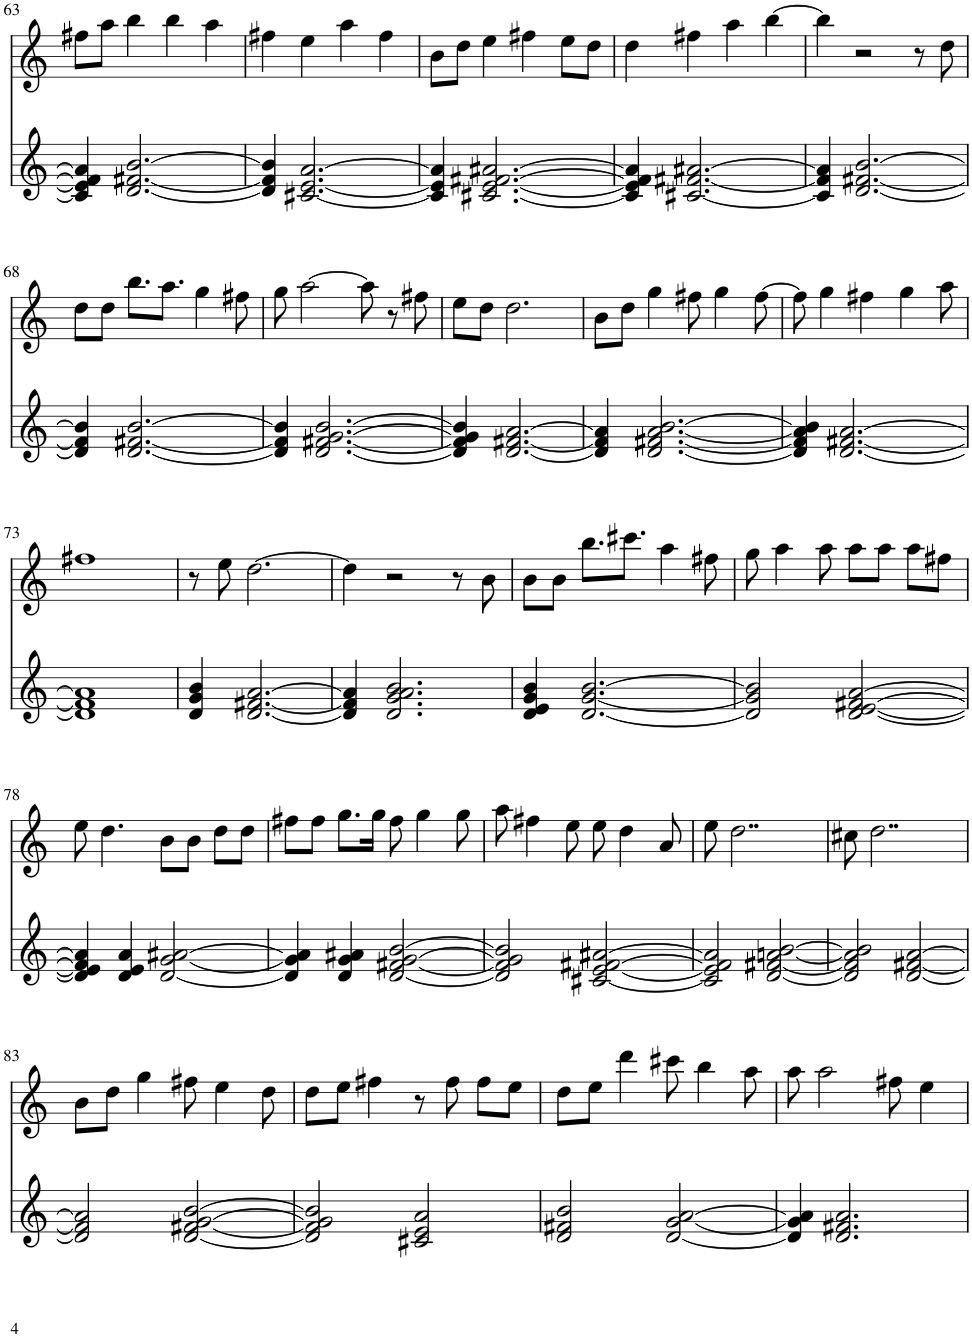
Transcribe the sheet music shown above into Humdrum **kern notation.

**kern	**kern
*part2	*part1
*staff2	*staff1
*I"Piano	*I"Piano
*I'Pno	*I'Pno
!!LO:PB:g=z
*clefG2	*clefG2
*k[]	*k[]
*M4/4	*M4/4
=63	=63
4c#/] 4e/] 4f#/] 4a#/]	8ff#X\L
.	8aa\J
[2.d/ [2.f#X/ [2.b/	4bb\
.	4bb\
.	4aa\
=64	=64
4d/] 4f#/] 4b/]	4ff#X\
[2.c#X/ [2.e/ [2.a/	4ee\
.	4aa\
.	4ff#\
=65	=65
4c#/] 4e/] 4a/]	8b\L
.	8dd\J
[2.c#X/ [2.e/ [2.f#X/ [2.a#X/	4ee\
.	4ff#X\
.	8ee\L
.	8dd\J
=66	=66
4c#/] 4e/] 4f#/] 4a#/]	4dd\
[2.c#X/ [2.f#X/ [2.a#X/	4ff#X\
.	4aa\
.	[4bb\
=67	=67
4c#/] 4f#/] 4a#/]	4bb\]
[2.d/ [2.f#X/ [2.b/	2r
.	8r
.	8dd\
!!LO:LB:g=z
=68	=68
4d/] 4f#/] 4b/]	8dd\L
.	8dd\J
[2.d/ [2.f#X/ [2.b/	8.bb\L
.	8.aa\J
.	4gg\
.	8ff#X\
=69	=69
4d/] 4f#/] 4b/]	8gg\
.	[2aa\
[2.d/ [2.f#X/ [2.g/ [2.b/	.
.	8aa\]
.	8r
.	8ff#X\
=70	=70
4d/] 4f#/] 4g/] 4b/]	8ee\L
.	8dd\J
[2.d/ [2.f#X/ [2.a/	2.dd\
=71	=71
4d/] 4f#/] 4a/]	8b\L
.	8dd\J
[2.d/ [2.f#X/ [2.a/ [2.b/	4gg\
.	8ff#X\
.	4gg\
.	[8ff#\
=72	=72
4d/] 4f#/] 4a/] 4b/]	8ff#\]
.	4gg\
[2.d/ [2.f#X/ [2.a/	.
.	4ff#X\
.	4gg\
.	8aa\
!!LO:LB:g=z
=73	=73
1d] 1f#] 1a]	1ff#X
=74	=74
4d/ 4g/ 4b/	8r
.	8ee\
[2.d/ [2.f#X/ [2.a/	[2.dd\
=75	=75
4d/] 4f#/] 4a/]	4dd\]
2.d/ 2.g/ 2.a/ 2.b/	2r
.	8r
.	8b\
=76	=76
4d/ 4e/ 4g/ 4b/	8b\L
.	8b\J
[2.d/ [2.g/ [2.b/	8.bb\L
.	8.ccc#X\J
.	4aa\
.	8ff#X\
=77	=77
2d/] 2g/] 2b/]	8gg\
.	4aa\
.	8aa\
[2d/ [2e/ [2f#X/ [2a/	8aa\L
.	8aa\J
.	8aa\L
.	8ff#X\J
!!LO:LB:g=z
=78	=78
4d/] 4e/] 4f#/] 4a/]	8ee\
.	4.dd\
4d/ 4e/ 4a/	.
[2d/ [2g/ [2a#X/	8b\L
.	8b\J
.	8dd\L
.	8dd\J
=79	=79
4d/] 4g/] 4a#/]	8ff#X\L
.	8ff#\J
4d/ 4g/ 4a#X/	8.gg\L
.	16gg\Jk
[2d/ [2f#X/ [2g/ [2b/	8ff#\
.	4gg\
.	8gg\
=80	=80
2d/] 2f#/] 2g/] 2b/]	8aa\
.	4ff#X\
.	8ee\
[2c#X/ [2e/ [2f#X/ [2a#X/	8ee\
.	4dd\
.	8a/
=81	=81
2c#/] 2e/] 2f#/] 2a#/]	8ee\
.	2..dd\
[2d/ [2f#X/ [2an/ [2b/	.
=82	=82
2d/] 2f#/] 2a/] 2b/]	8cc#X\
.	2..dd\
[2d/ [2f#X/ [2a/	.
!!LO:LB:g=z
=83	=83
2d/] 2f#/] 2a/]	8b\L
.	8dd\J
.	4gg\
[2d/ [2f#X/ [2g/ [2b/	8ff#X\
.	4ee\
.	8dd\
=84	=84
2d/] 2f#/] 2g/] 2b/]	8dd\L
.	8ee\J
.	4ff#X\
2c#X/ 2e/ 2a/	8r
.	8ff#\
.	8ff#\L
.	8ee\J
=85	=85
2d/ 2f#X/ 2b/	8dd\L
.	8ee\J
.	4ddd\
[2d/ [2g/ [2a/	8ccc#X\
.	4bb\
.	8aa\
=86	=86
4d/] 4g/] 4a/]	8aa\
.	2aa\
2.d/ 2.f#X/ 2.a/	.
.	8ff#X\
.	4ee\
=	=
*-	*-
